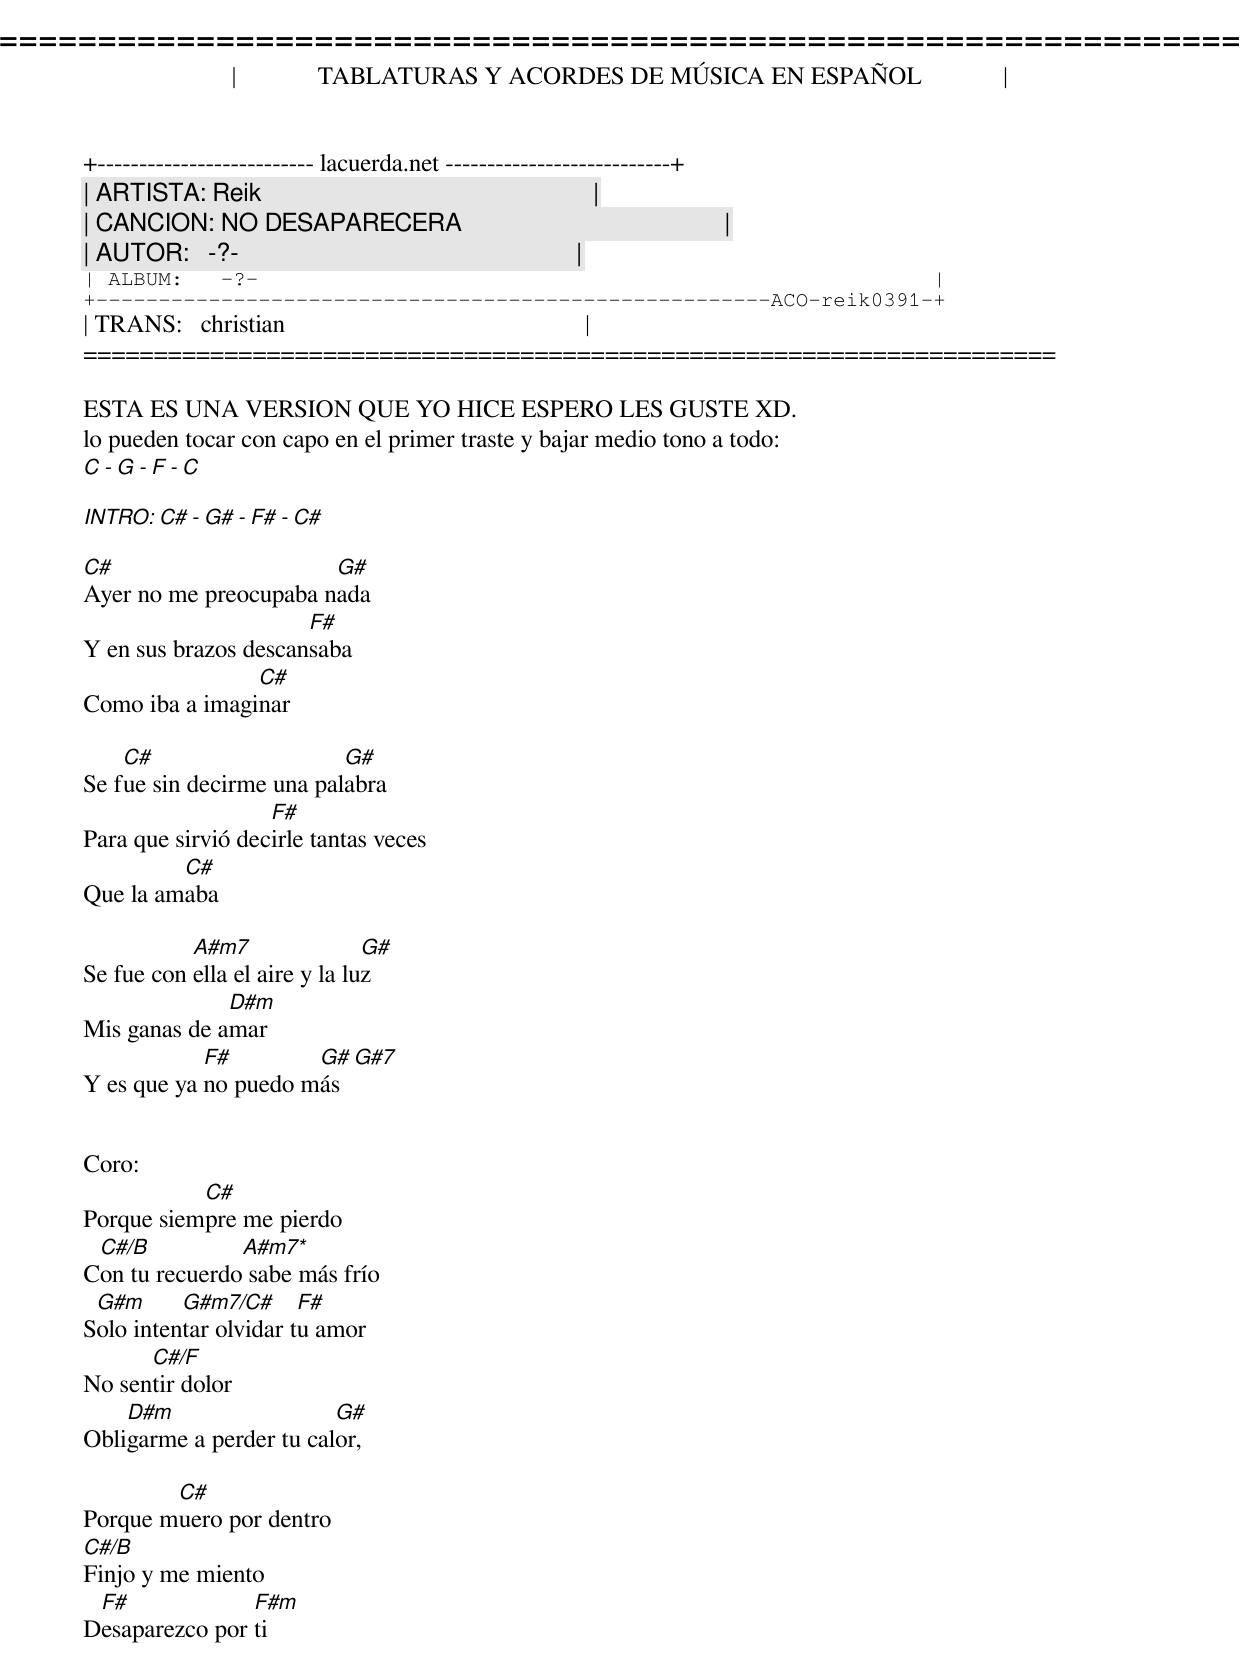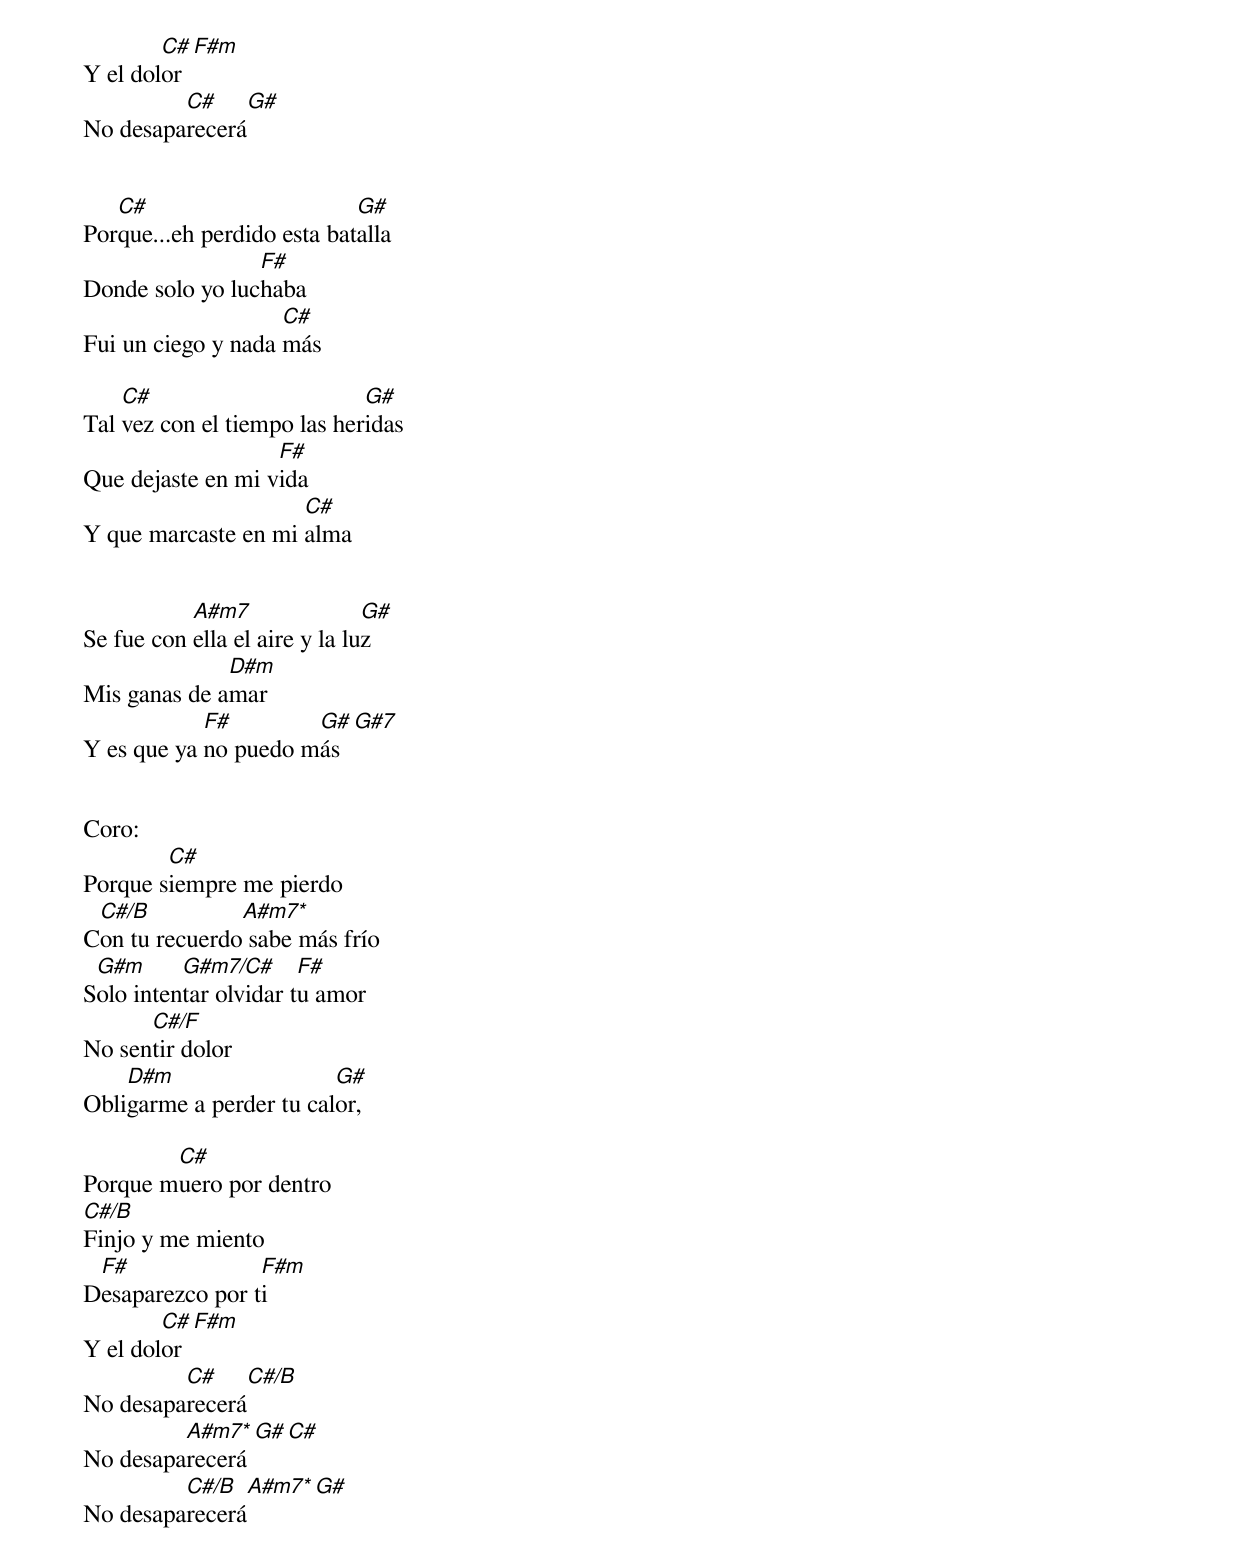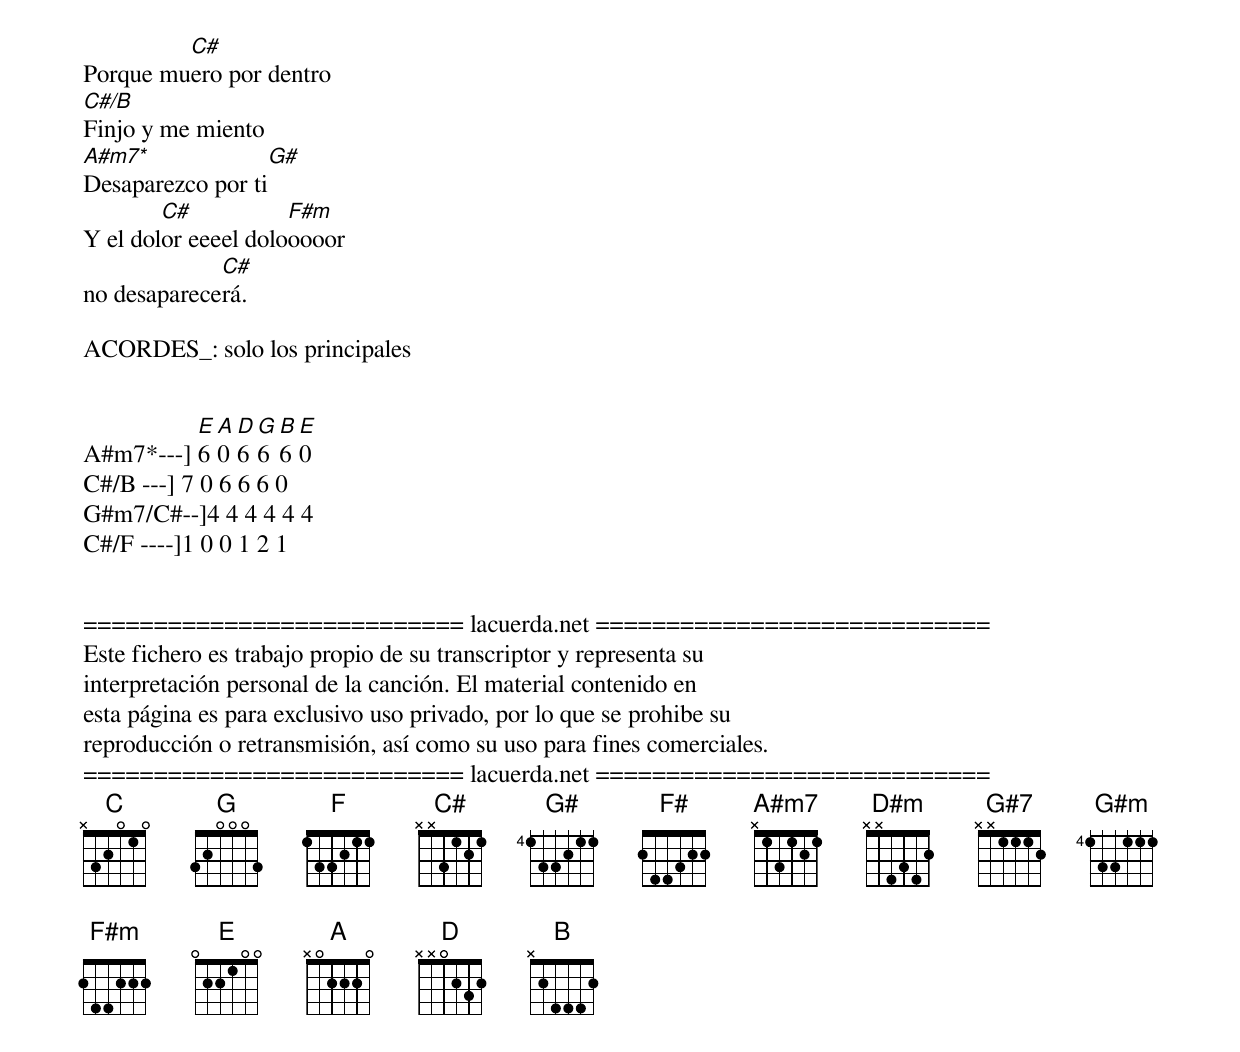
=====================================================================
|             TABLATURAS Y ACORDES DE MÚSICA EN ESPAÑOL             |
+-------------------------- lacuerda.net ---------------------------+
| ARTISTA: Reik                                                     |
| CANCION: NO DESAPARECERA                                          |
| AUTOR:   -?-                                                      |
| ALBUM:   -?-                                                      |
+------------------------------------------------------ACO-reik0391-+
| TRANS:   christian                                                |
=====================================================================

ESTA ES UNA VERSION QUE YO HICE ESPERO LES GUSTE XD.
lo pueden tocar con capo en el primer traste y bajar medio tono a todo:
C - G - F - C

INTRO: C# - G# - F# - C#

C#                     G#
Ayer no me preocupaba nada
                      F#
Y en sus brazos descansaba
                C#
Como iba a imaginar

    C#                    G#
Se fue sin decirme una palabra
                   F#
Para que sirvió decirle tantas veces
         C#
Que la amaba

           A#m7                G#
Se fue con ella el aire y la luz
              D#m
Mis ganas de amar
            F#        G# G#7
Y es que ya no puedo más


Coro:
           C#
Porque siempre me pierdo
 C#/B          A#m7*
Con tu recuerdo sabe más frío
 G#m      G#m7/C#      F#
Solo intentar olvidar tu amor
      C#/F
No sentir dolor
    D#m                  G#
Obligarme a perder tu calor,

        C#
Porque muero por dentro
C#/B
Finjo y me miento
 F#             F#m
Desaparezco por ti
        C# F#m
Y el dolor
         C#      G#
No desaparecerá


   C#                       G#
Porque...eh perdido esta batalla
                 F#
Donde solo yo luchaba
                    C#
Fui un ciego y nada más

    C#                       G#
Tal vez con el tiempo las heridas
                   F#
Que dejaste en mi vida
                     C#
Y que marcaste en mi alma


           A#m7                G#
Se fue con ella el aire y la luz
              D#m
Mis ganas de amar
            F#        G# G#7
Y es que ya no puedo más


Coro:
        C#
Porque siempre me pierdo
 C#/B          A#m7*
Con tu recuerdo sabe más frío
 G#m      G#m7/C#      F#
Solo intentar olvidar tu amor
      C#/F
No sentir dolor
    D#m                  G#
Obligarme a perder tu calor,

        C#
Porque muero por dentro
C#/B
Finjo y me miento
 F#              F#m
Desaparezco por ti
        C# F#m
Y el dolor
         C#     C#/B
No desaparecerá
         A#m7*    G#  C#
No desaparecerá
         C#/B   A#m7*  G#
No desaparecerá

         C#
Porque muero por dentro
C#/B
Finjo y me miento
A#m7*             G#
Desaparezco por ti
        C#           F#m
Y el dolor eeeel dolooooor
             C#
no desaparecerá.

ACORDES_: solo los principales


          E A D G B E
A#m7*---] 6 0 6 6 6 0
C#/B ---] 7 0 6 6 6 0
G#m7/C#--]4 4 4 4 4 4
C#/F ----]1 0 0 1 2 1


=========================== lacuerda.net ============================
Este fichero es trabajo propio de su transcriptor y representa su
interpretación personal de la canción. El material contenido en
esta página es para exclusivo uso privado, por lo que se prohibe su
reproducción o retransmisión, así como su uso para fines comerciales.
=========================== lacuerda.net ============================
